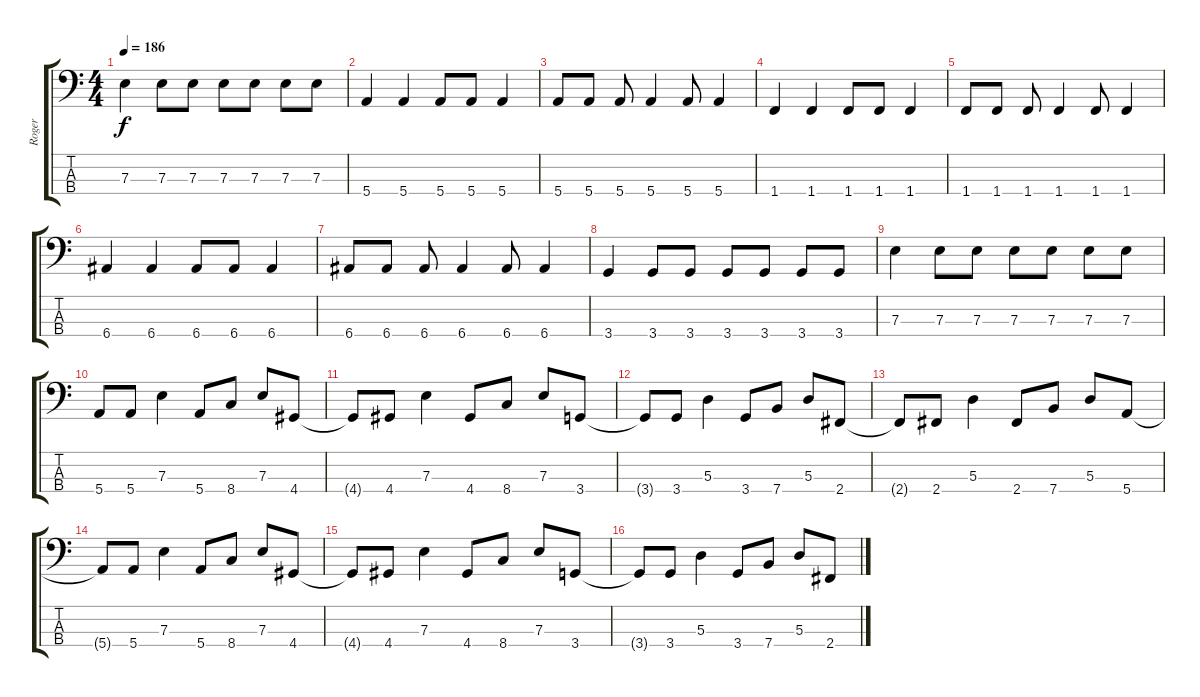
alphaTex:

\track ("Roger" "Roger") {instrument electricbassfinger}
\staff {score tabs}
\tuning (G2 D2 A1 E1) {hide}
\ts (4 4)
\tempo 186
\clef f4
\ks c
7.3.4{dy f} 7.3.8 7.3.8 7.3.8 7.3.8 7.3.8 7.3.8 |
5.4.4 5.4.4 5.4.8 5.4.8 5.4.4 |
5.4.8 5.4.8 5.4.8 5.4.4 5.4.8 5.4.4 |
1.4.4 1.4.4 1.4.8 1.4.8 1.4.4 |
1.4.8 1.4.8 1.4.8 1.4.4 1.4.8 1.4.4 |
6.4.4 6.4.4 6.4.8 6.4.8 6.4.4 |
6.4.8 6.4.8 6.4.8 6.4.4 6.4.8 6.4.4 |
3.4.4 3.4.8 3.4.8 3.4.8 3.4.8 3.4.8 3.4.8 |
7.3.4 7.3.8 7.3.8 7.3.8 7.3.8 7.3.8 7.3.8 |
5.4.8 5.4.8 7.3.4 5.4.8 8.4.8 7.3.8 4.4.8 |
4.4{t}.8 4.4.8 7.3.4 4.4.8 8.4.8 7.3.8 3.4.8 |
3.4{t}.8 3.4.8 5.3.4 3.4.8 7.4.8 5.3.8 2.4.8 |
2.4{t}.8 2.4.8 5.3.4 2.4.8 7.4.8 5.3.8 5.4.8 |
5.4{t}.8 5.4.8 7.3.4 5.4.8 8.4.8 7.3.8 4.4.8 |
4.4{t}.8 4.4.8 7.3.4 4.4.8 8.4.8 7.3.8 3.4.8 |
3.4{t}.8 3.4.8 5.3.4 3.4.8 7.4.8 5.3.8 2.4.8
